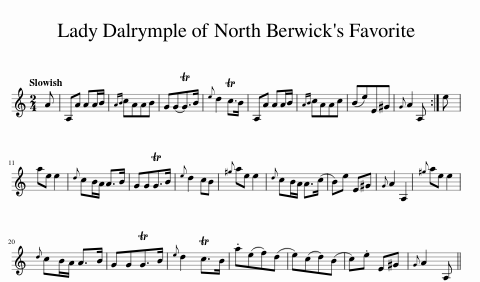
X:1
L:1/8
Q:1/4=120
M:2/4
I:linebreak $
K:C
V:1 treble
V:1
 A | A,A AA/B/ |{AB} cAAB | G(GTG>)B |{e} d2 Tc>B | %5
 A,A AA/B/ |{AB} cAAc | (Be)E^G |{G} A2 A, :| e |$ %10
 ae e2 |{d} cB/A/ A>B | GGTG>B |{e} d2 cB |{^g} ae e2 | %15
{d} cB/A/ A>(c | B)e E^G |{G} A2 A,2 |{^g} ae e2 |${d} cB/A/ A>B | %20
 GGTG>B |{e} d2 Tc>B | .a(ef)(d | e)(cd)(B | c).e E^G | %25
{G} A2 A, || %26
